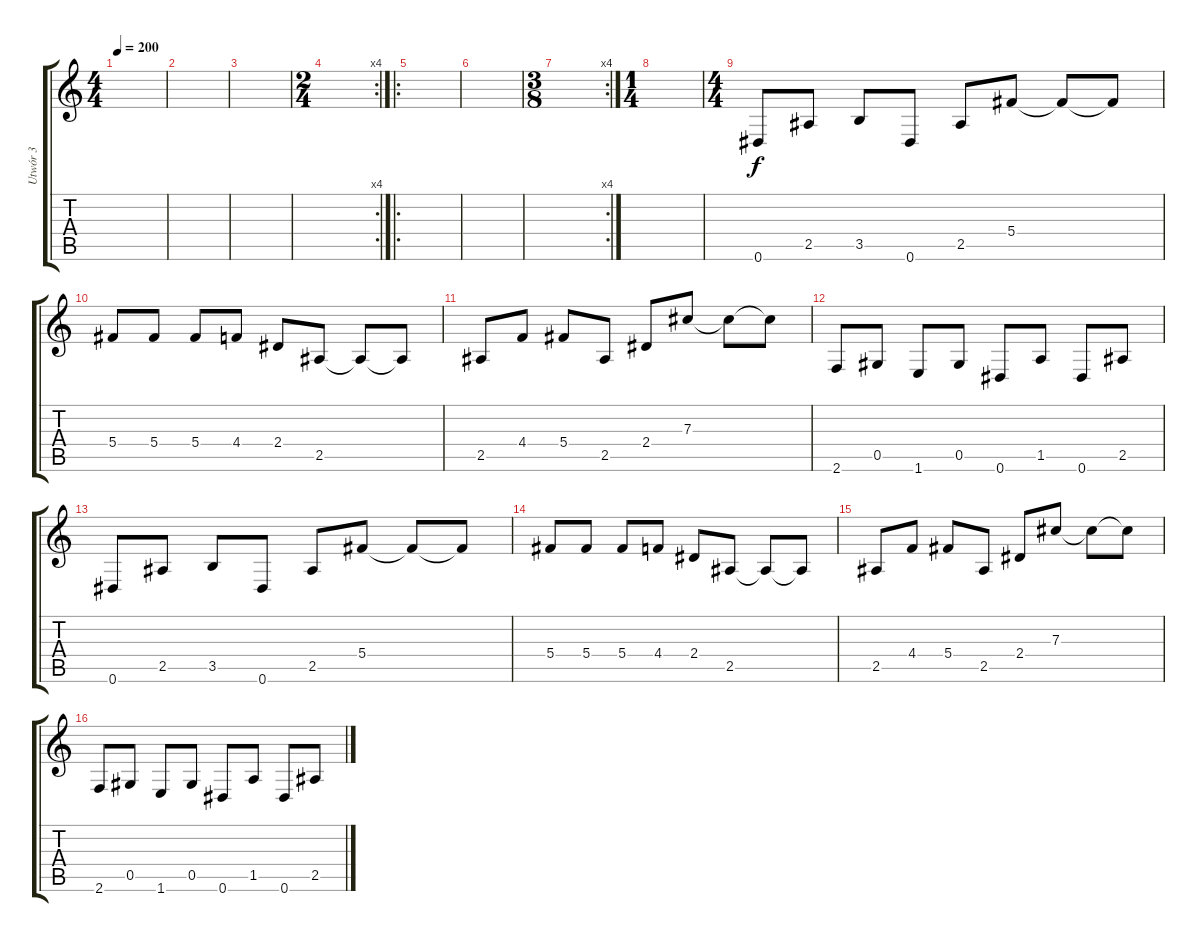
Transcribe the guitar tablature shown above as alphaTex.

\track ("Utwór 3" "Utwór 3") {instrument acousticguitarnylon}
\staff {score tabs}
\tuning (Eb4 Bb3 Gb3 Db3 Ab2 Eb2) {hide}
\ts (4 4)
\tempo 200
\clef g2
\ks c
|
|
|
\rc 4
\ts (2 4)
|
\ro
|
|
\rc 4
\ts (3 8)
|
\ts (1 4)
|
\ts (4 4)
0.6.8 2.5.8 3.5.8 0.6.8 2.5.8 5.4.8 5.4{t}.8 5.4{t}.8 |
5.4.8 5.4.8 5.4.8 4.4.8 2.4.8 2.5.8 2.5{t}.8 2.5{t}.8 |
2.5.8 4.4.8 5.4.8 2.5.8 2.4.8 7.3.8 7.3{t}.8 7.3{t}.8 |
2.6.8 0.5.8 1.6.8 0.5.8 0.6.8 1.5.8 0.6.8 2.5.8 |
0.6.8 2.5.8 3.5.8 0.6.8 2.5.8 5.4.8 5.4{t}.8 5.4{t}.8 |
5.4.8 5.4.8 5.4.8 4.4.8 2.4.8 2.5.8 2.5{t}.8 2.5{t}.8 |
2.5.8 4.4.8 5.4.8 2.5.8 2.4.8 7.3.8 7.3{t}.8 7.3{t}.8 |
2.6.8 0.5.8 1.6.8 0.5.8 0.6.8 1.5.8 0.6.8 2.5.8
